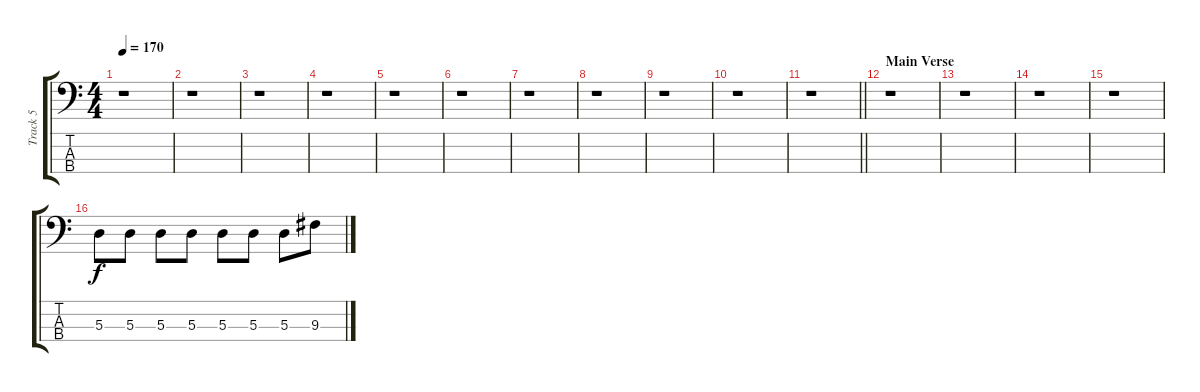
\track ("Track 5" "Track 5") {instrument electricbassfinger}
\staff {score tabs}
\tuning (G2 D2 A1 E1) {hide}
\ts (4 4)
\tempo 170
\clef f4
\ks c
r.1{dy f} |
r.1 |
r.1 |
r.1 |
r.1 |
r.1 |
r.1 |
r.1 |
r.1 |
r.1 |
\barLineRight lightlight
r.1 |
\section ("" "Main Verse")
r.1 |
r.1 |
r.1 |
r.1 |
5.3.8 5.3.8 5.3.8 5.3.8 5.3.8 5.3.8 5.3.8 9.3.8
